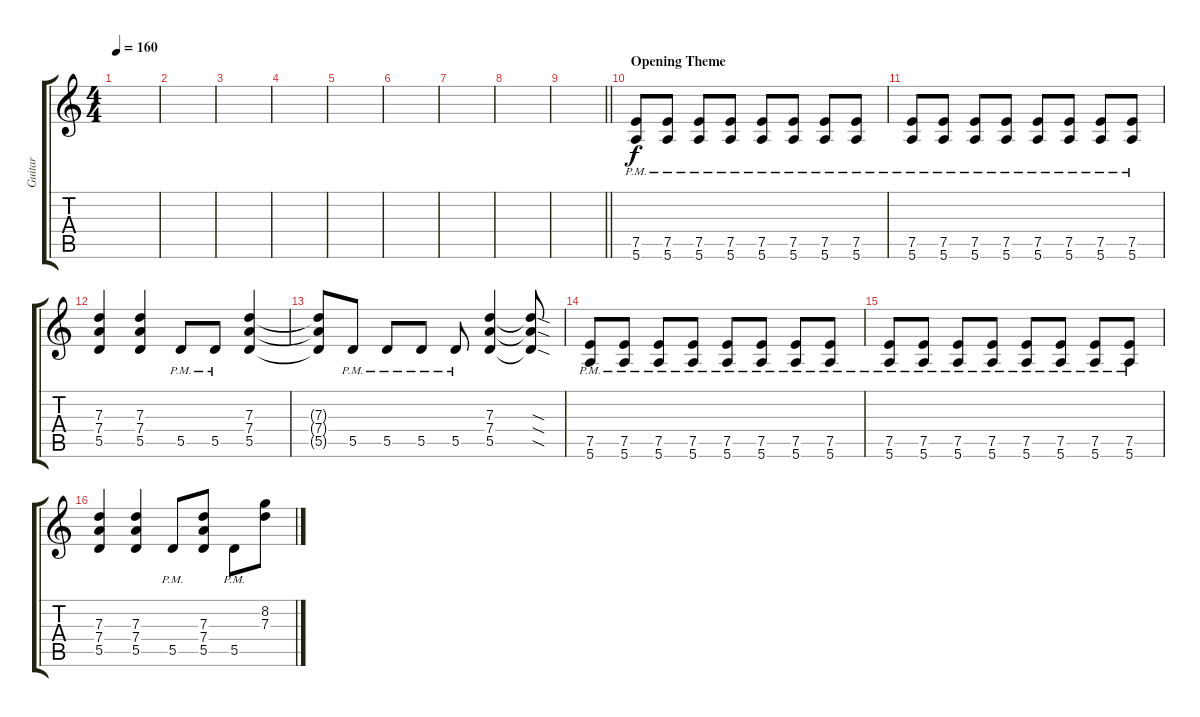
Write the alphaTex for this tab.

\track ("Guitar" "Guitar") {instrument overdrivenguitar}
\staff {score tabs}
\tuning (E4 B3 G3 D3 A2 E2) {hide}
\ts (4 4)
\tempo 160
\clef g2
\ks c
|
|
|
|
|
|
|
|
\barLineRight lightlight
|
\section ("" "Opening Theme")
(7.5{pm} 5.6{pm}).8 (7.5{pm} 5.6{pm}).8 (7.5{pm} 5.6{pm}).8 (7.5{pm} 5.6{pm}).8 (7.5{pm} 5.6{pm}).8 (7.5{pm} 5.6{pm}).8 (7.5{pm} 5.6{pm}).8 (7.5{pm} 5.6{pm}).8 |
(7.5{pm} 5.6{pm}).8 (7.5{pm} 5.6{pm}).8 (7.5{pm} 5.6{pm}).8 (7.5{pm} 5.6{pm}).8 (7.5{pm} 5.6{pm}).8 (7.5{pm} 5.6{pm}).8 (7.5{pm} 5.6{pm}).8 (7.5{pm} 5.6{pm}).8 |
(7.3 7.4 5.5).4 (7.3 7.4 5.5).4 5.5{pm}.8 5.5{pm}.8 (7.3 7.4 5.5).4 |
(7.3{t} 7.4{t} 5.5{t}).8 5.5{pm}.8 5.5{pm}.8 5.5{pm}.8 5.5{pm}.8 (7.3 7.4 5.5).4 (7.3{sod t} 7.4{sod t} 5.5{sod t}).8 |
(7.5{pm} 5.6{pm}).8 (7.5{pm} 5.6{pm}).8 (7.5{pm} 5.6{pm}).8 (7.5{pm} 5.6{pm}).8 (7.5{pm} 5.6{pm}).8 (7.5{pm} 5.6{pm}).8 (7.5{pm} 5.6{pm}).8 (7.5{pm} 5.6{pm}).8 |
(7.5{pm} 5.6{pm}).8 (7.5{pm} 5.6{pm}).8 (7.5{pm} 5.6{pm}).8 (7.5{pm} 5.6{pm}).8 (7.5{pm} 5.6{pm}).8 (7.5{pm} 5.6{pm}).8 (7.5{pm} 5.6{pm}).8 (7.5{pm} 5.6{pm}).8 |
(7.3 7.4 5.5).4 (7.3 7.4 5.5).4 5.5{pm}.8 (7.3 7.4 5.5).8 5.5{pm}.8 (8.2 7.3).8
